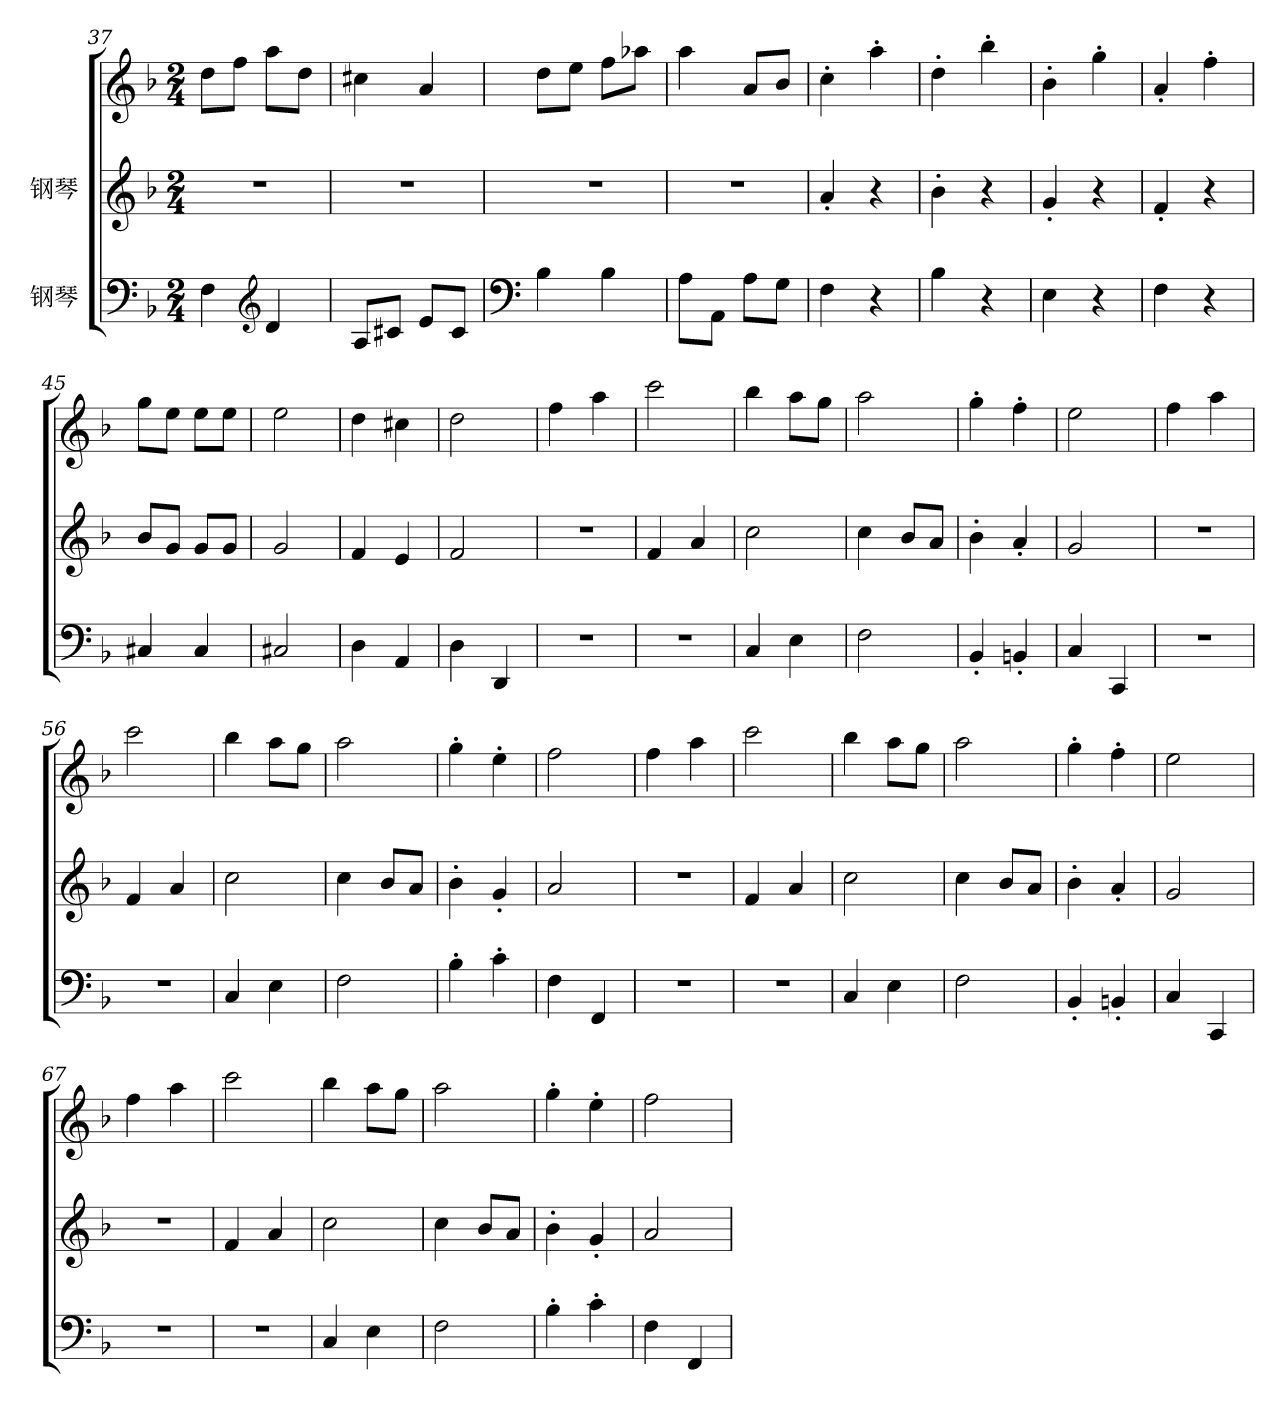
**kern	**kern	**kern
*part2	*part1	*part1
*staff3	*staff2	*staff1
*I"钢琴	*I"钢琴	*
*clefF4	*clefG2	*clefG2
*k[b-]	*k[b-]	*k[b-]
*M2/4	*M2/4	*M2/4
=37	=37	=37
4F\	2r	8dd\L
.	.	8ff\J
*clefG2	*	*
4d/	.	8aa\L
.	.	8dd\J
=38	=38	=38
8A/L	2r	4cc#X\
8c#X/J	.	.
8e/L	.	4a/
8c#/J	.	.
=39	=39	=39
*clefF4	*	*
4B-\	2r	8dd\L
.	.	8ee\J
4B-\	.	8ff\L
.	.	8aa-X\J
=40	=40	=40
8A\L	2r	4aa\
8AA\J	.	.
8A\L	.	8a/L
8G\J	.	8b-/J
=41	=41	=41
4F\	4a'/	4cc'\
4r	4r	4aa'\
=42	=42	=42
4B-\	4b-'\	4dd'\
4r	4r	4bb-'\
=43	=43	=43
4E\	4g'/	4b-'\
4r	4r	4gg'\
!!LO:LB:g=z
=44	=44	=44
4F\	4f'/	4a'/
4r	4r	4ff'\
=45	=45	=45
4C#X/	8b-/L	8gg\L
.	8g/J	8ee\J
4C#/	8g/L	8ee\L
.	8g/J	8ee\J
=46	=46	=46
2C#X/	2g/	2ee\
=47	=47	=47
4D\	4f/	4dd\
4AA/	4e/	4cc#X\
=48	=48	=48
4D\	2f/	2dd\
4DD/	.	.
=49	=49	=49
2r	2r	4ff\
.	.	4aa\
=50	=50	=50
2r	4f/	2ccc\
.	4a/	.
=51	=51	=51
4C/	2cc\	4bb-\
4E\	.	8aa\L
.	.	8gg\J
=52	=52	=52
2F\	4cc\	2aa\
.	8b-/L	.
.	8a/J	.
=53	=53	=53
4BB-'/	4b-'\	4gg'\
4BBn'/	4a'/	4ff'\
=54	=54	=54
4C/	2g/	2ee\
4CC/	.	.
!!LO:LB:g=z
=55	=55	=55
2r	2r	4ff\
.	.	4aa\
=56	=56	=56
2r	4f/	2ccc\
.	4a/	.
=57	=57	=57
4C/	2cc\	4bb-\
4E\	.	8aa\L
.	.	8gg\J
=58	=58	=58
2F\	4cc\	2aa\
.	8b-/L	.
.	8a/J	.
=59	=59	=59
4B-'\	4b-'\	4gg'\
4c'\	4g'/	4ee'\
=60	=60	=60
4F\	2a/	2ff\
4FF/	.	.
=61	=61	=61
2r	2r	4ff\
.	.	4aa\
=62	=62	=62
2r	4f/	2ccc\
.	4a/	.
=63	=63	=63
4C/	2cc\	4bb-\
4E\	.	8aa\L
.	.	8gg\J
=64	=64	=64
2F\	4cc\	2aa\
.	8b-/L	.
.	8a/J	.
=65	=65	=65
4BB-'/	4b-'\	4gg'\
4BBn'/	4a'/	4ff'\
!!LO:LB:g=z
=66	=66	=66
4C/	2g/	2ee\
4CC/	.	.
=67	=67	=67
2r	2r	4ff\
.	.	4aa\
=68	=68	=68
2r	4f/	2ccc\
.	4a/	.
=69	=69	=69
4C/	2cc\	4bb-\
4E\	.	8aa\L
.	.	8gg\J
=70	=70	=70
2F\	4cc\	2aa\
.	8b-/L	.
.	8a/J	.
=71	=71	=71
4B-'\	4b-'\	4gg'\
4c'\	4g'/	4ee'\
=72	=72	=72
4F\	2a/	2ff\
4FF/	.	.
=	=	=
*-	*-	*-
